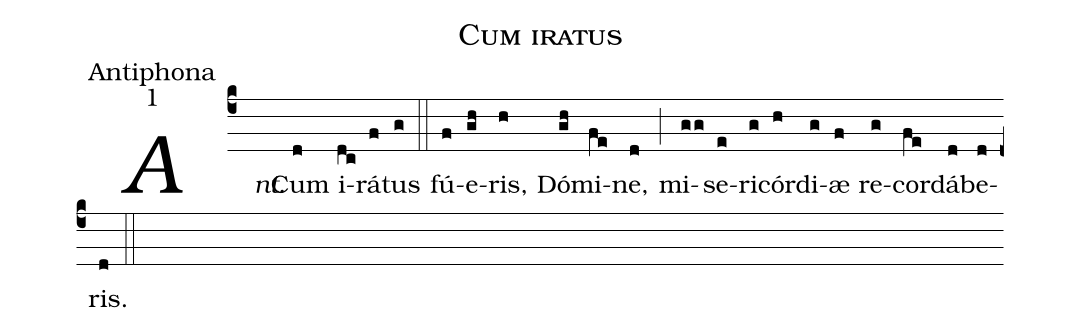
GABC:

name:Cum iratus;
office-part:Antiphona;
mode:1;
%%
(c4) <i>Ant.</i>() Cum(d) i(dc)rá(f)tus(g) (::)
fú(f)e(gh)ris,(h) Dó(gh)mi(fe)ne,(d) (;) mi(gg)se(e)ri(g)cór(h)di(g)æ(f) re(g)cor(fe)dá(d)be(d)ris.(d) (::)
